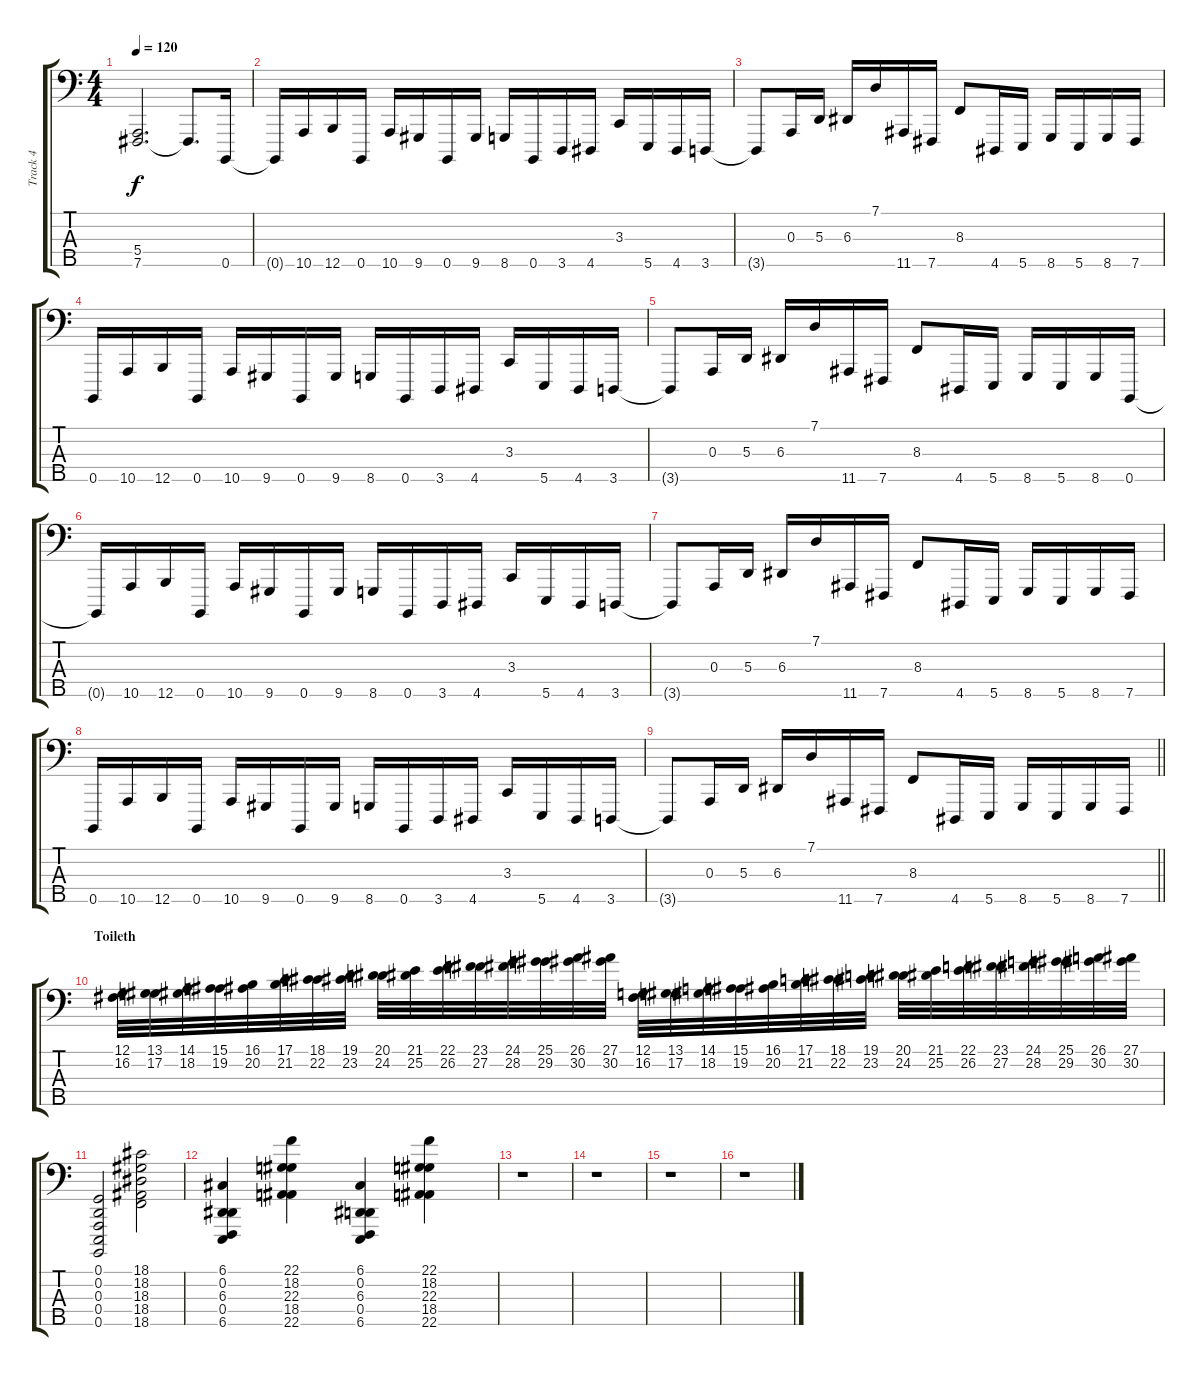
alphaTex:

\track ("Track 4" "Track 4") {instrument lead2sawtooth}
\staff {score tabs}
\tuning (G2 D2 A1 E1 B0) {hide}
\ts (4 4)
\tempo 120
\clef f4
\ks c
(5.4 7.5).2{d dy f} 7.5{t}.8{d} 0.5.16 |
0.5{t}.16 10.5.16 12.5.16 0.5.16 10.5.16 9.5.16 0.5.16 9.5.16 8.5.16 0.5.16 3.5.16 4.5.16 3.3.16 5.5.16 4.5.16 3.5.16 |
3.5{t}.8 0.3.16 5.3.16 6.3.16 7.1.16 11.5.16 7.5.16 8.3.8 4.5.16 5.5.16 8.5.16 5.5.16 8.5.16 7.5.16 |
0.5.16 10.5.16 12.5.16 0.5.16 10.5.16 9.5.16 0.5.16 9.5.16 8.5.16 0.5.16 3.5.16 4.5.16 3.3.16 5.5.16 4.5.16 3.5.16 |
3.5{t}.8 0.3.16 5.3.16 6.3.16 7.1.16 11.5.16 7.5.16 8.3.8 4.5.16 5.5.16 8.5.16 5.5.16 8.5.16 0.5.16 |
0.5{t}.16 10.5.16 12.5.16 0.5.16 10.5.16 9.5.16 0.5.16 9.5.16 8.5.16 0.5.16 3.5.16 4.5.16 3.3.16 5.5.16 4.5.16 3.5.16 |
3.5{t}.8 0.3.16 5.3.16 6.3.16 7.1.16 11.5.16 7.5.16 8.3.8 4.5.16 5.5.16 8.5.16 5.5.16 8.5.16 7.5.16 |
0.5.16 10.5.16 12.5.16 0.5.16 10.5.16 9.5.16 0.5.16 9.5.16 8.5.16 0.5.16 3.5.16 4.5.16 3.3.16 5.5.16 4.5.16 3.5.16 |
\barLineRight lightlight
3.5{t}.8 0.3.16 5.3.16 6.3.16 7.1.16 11.5.16 7.5.16 8.3.8 4.5.16 5.5.16 8.5.16 5.5.16 8.5.16 7.5.16 |
\section ("" "Toileth")
(12.1 16.2).32 (13.1 17.2).32 (14.1 18.2).32 (15.1 19.2).32 (16.1 20.2).32 (17.1 21.2).32 (18.1 22.2).32 (19.1 23.2).32 (20.1 24.2).32 (21.1 25.2).32 (22.1 26.2).32 (23.1 27.2).32 (24.1 28.2).32 (25.1 29.2).32 (26.1 30.2).32 (27.1 30.2).32 (12.1 16.2).32 (13.1 17.2).32 (14.1 18.2).32 (15.1 19.2).32 (16.1 20.2).32 (17.1 21.2).32 (18.1 22.2).32 (19.1 23.2).32 (20.1 24.2).32 (21.1 25.2).32 (22.1 26.2).32 (23.1 27.2).32 (24.1 28.2).32 (25.1 29.2).32 (26.1 30.2).32 (27.1 30.2).32 |
(0.1 0.2 0.3 0.4 0.5).2 (18.1 18.2 18.3 18.4 18.5).2 |
(6.1 0.2 6.3 0.4 6.5).4 (22.1 18.2 22.3 18.4 22.5).4 (6.1 0.2 6.3 0.4 6.5).4 (22.1 18.2 22.3 18.4 22.5).4 |
r.1 |
r.1 |
r.1 |
r.1
